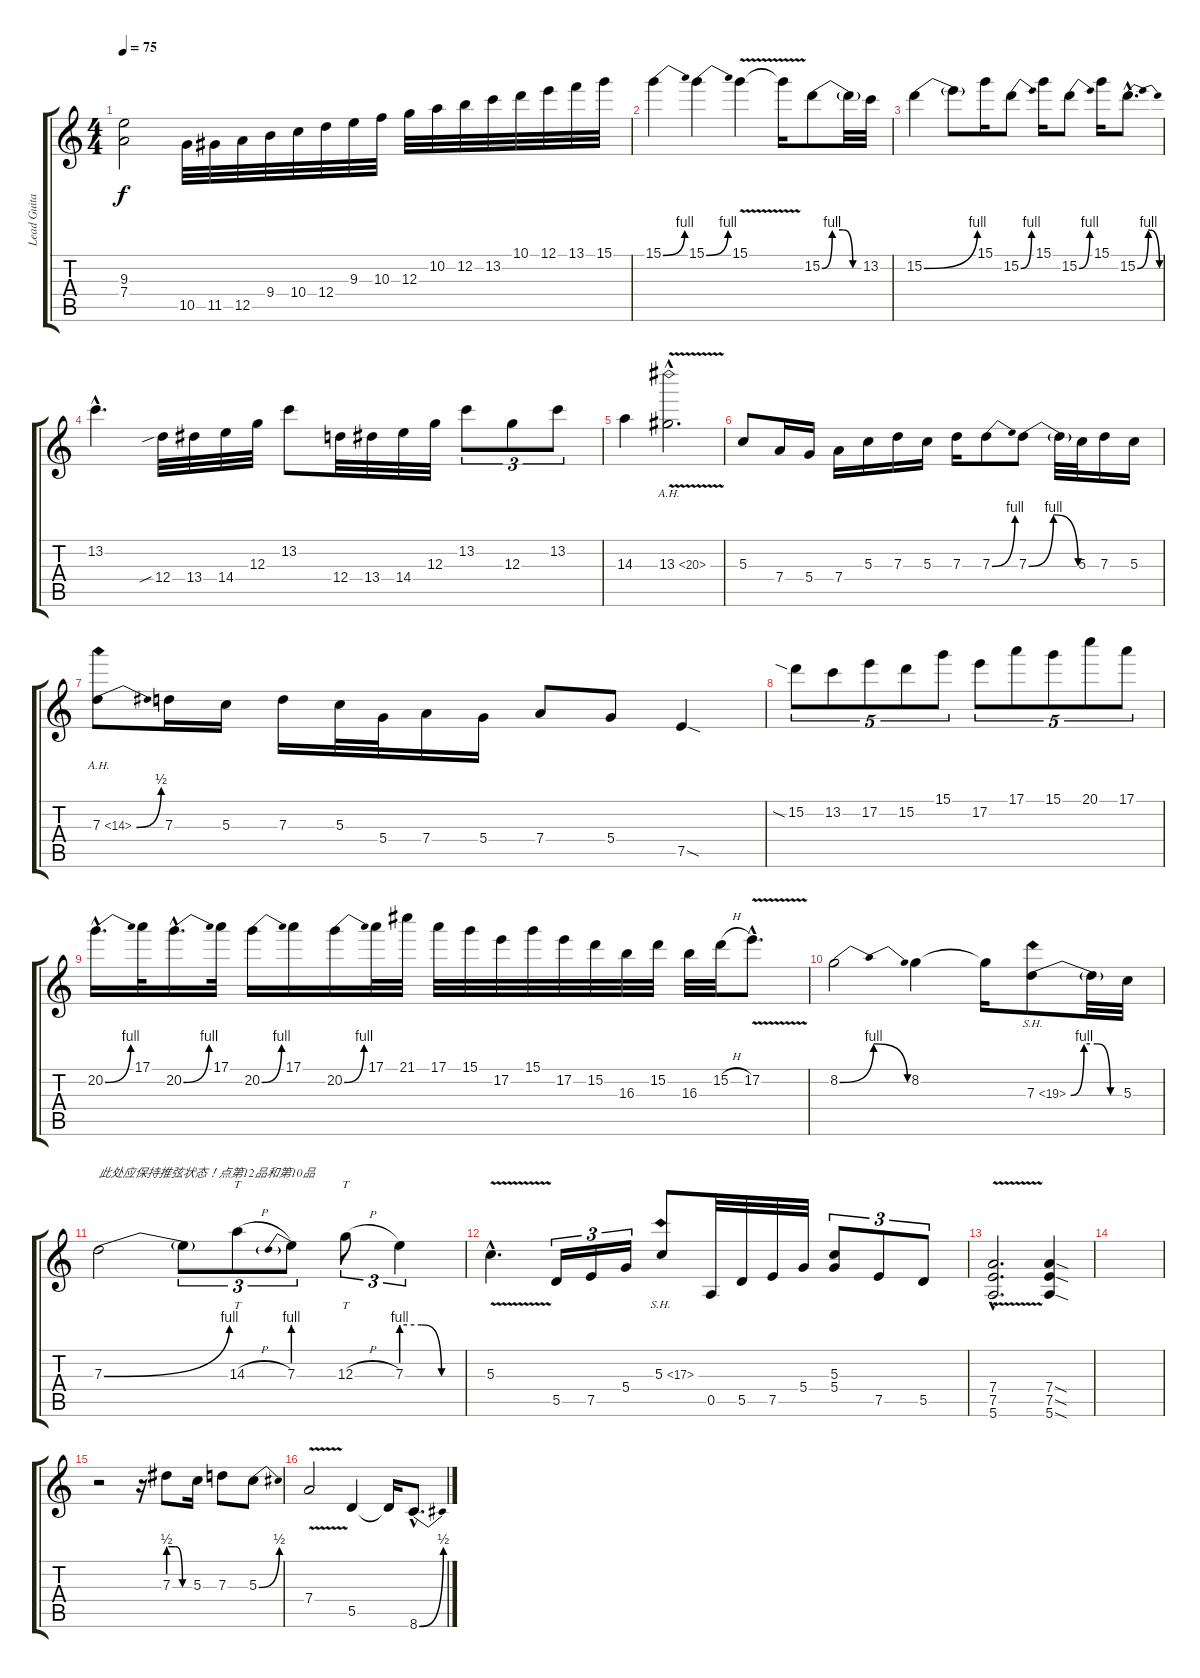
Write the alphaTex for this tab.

\track ("Lead Guitar" "Lead Guita") {instrument distortionguitar}
\staff {score tabs}
\tuning (E4 B3 G3 D3 A2 E2) {hide}
\ts (4 4)
\tempo 75
\clef g2
\ks c
(9.3 7.4).2{dy f} 10.5.32 11.5.32 12.5.32 9.4.32 10.4.32 12.4.32 9.3.32 10.3.32 12.3.32 10.2.32 12.2.32 13.2.32 10.1.32 12.1.32 13.1.32 15.1.32 |
15.1{be (bend 0 0 60 4)}.4 15.1{be (bend 0 0 60 4)}.4 15.1{v}.4 15.1{t}.16 15.2{be (custom 0 0 15 4 30 4 45 0 60 0)}.8 15.2{t}.32 13.2.32 |
15.2{be (bend 0 0 60 4)}.4 15.2{t}.8 15.1.16 15.2{be (bend 0 0 60 4)}.8 15.1.16 15.2{be (bend 0 0 60 4)}.8 15.1.16 15.2{be (bendrelease 0 0 15 4 45 4 60 0) hac}.8{d} |
13.2{hac}.4{d} 12.4{sib}.32 13.4.32 14.4.32 12.3.32 13.2.8 12.4.32 13.4.32 14.4.32 12.3.32 13.2.8{tu (3 2)} 12.3.8{tu (3 2)} 13.2.8{tu (3 2)} |
14.3.4 13.3{ah 7 v hac}.2{d} |
5.3.8 7.4.16 5.4.16 7.4.16 5.3.16 7.3.16 5.3.16 7.3.16 7.3{be (bend 0 0 60 4)}.8 7.3{be (bendrelease 0 0 15 4 45 4 60 0)}.8 7.3{t}.32 5.3.32 7.3.16 5.3.16 |
7.3{be (bend 0 0 60 2) ah 7}.8 7.3.16 5.3.16 7.3.16 5.3.32 5.4.32 7.4.16 5.4.16 7.4.8 5.4.8 7.5{sod}.4 |
15.2{sia}.8{tu (5 4)} 13.2.8{tu (5 4)} 17.2.8{tu (5 4)} 15.2.8{tu (5 4)} 15.1.8{tu (5 4)} 17.2.8{tu (5 4)} 17.1.8{tu (5 4)} 15.1.8{tu (5 4)} 20.1.8{tu (5 4)} 17.1.8{tu (5 4)} |
20.2{be (bend 0 0 60 4) hac}.16{d} 17.1.32 20.2{be (bend 0 0 60 4) hac}.16{d} 17.1.32 20.2{be (bend 0 0 60 4)}.16 17.1.16 20.2{be (bend 0 0 60 4)}.16 17.1.32 21.1.32 17.1.32 15.1.32 17.2.32 15.1.32 17.2.32 15.2.32 16.3.32 15.2.32 16.3.32 15.2{h}.32 17.2{v hac}.8{d} |
8.2{be (bendrelease 0 0 15 4 50 4 60 0)}.2 8.2.4 8.2{t}.16 7.3{be (custom 0 0 15 4 30 4 45 0 60 0) sh 12}.8 7.3{t}.32 5.3.32 |
7.3{be (bend 0 0 60 4)}.2{txt "此处应保持推弦状态！点第12品和第10品"} 7.3{t}.8{tu (3 2)} 14.3{h}.8{tt tu (3 2)} 7.3{be (prebend 0 4 60 4)}.8{tu (3 2)} 12.3{h}.8{tt tu (3 2)} 7.3{be (custom 0 4 20 4 40 0 60 0)}.4{tu (3 2)} |
5.3{v hac}.4{d} 5.5.16{tu (3 2)} 7.5.16{tu (3 2)} 5.4.16{tu (3 2)} 5.3{sh 12}.8 0.5.32 5.5.32 7.5.32 5.4.32 (5.3 5.4).8{tu (3 2)} 7.5.8{tu (3 2)} 5.5.8{tu (3 2)} |
(7.4{v hac} 7.5{v hac} 5.6{v hac}).2{d} (7.4{sod} 7.5{sod} 5.6{sod}).4 |
|
r.2 r.16 7.3{be (custom 0 2 20 2 40 0 60 0)}.8 5.3.16 7.3.8 5.3{be (bend 0 0 60 2)}.8 |
7.4{v}.2 5.5.4 5.5{t}.16 8.6{be (bend 0 0 60 2) hac}.8{d}
